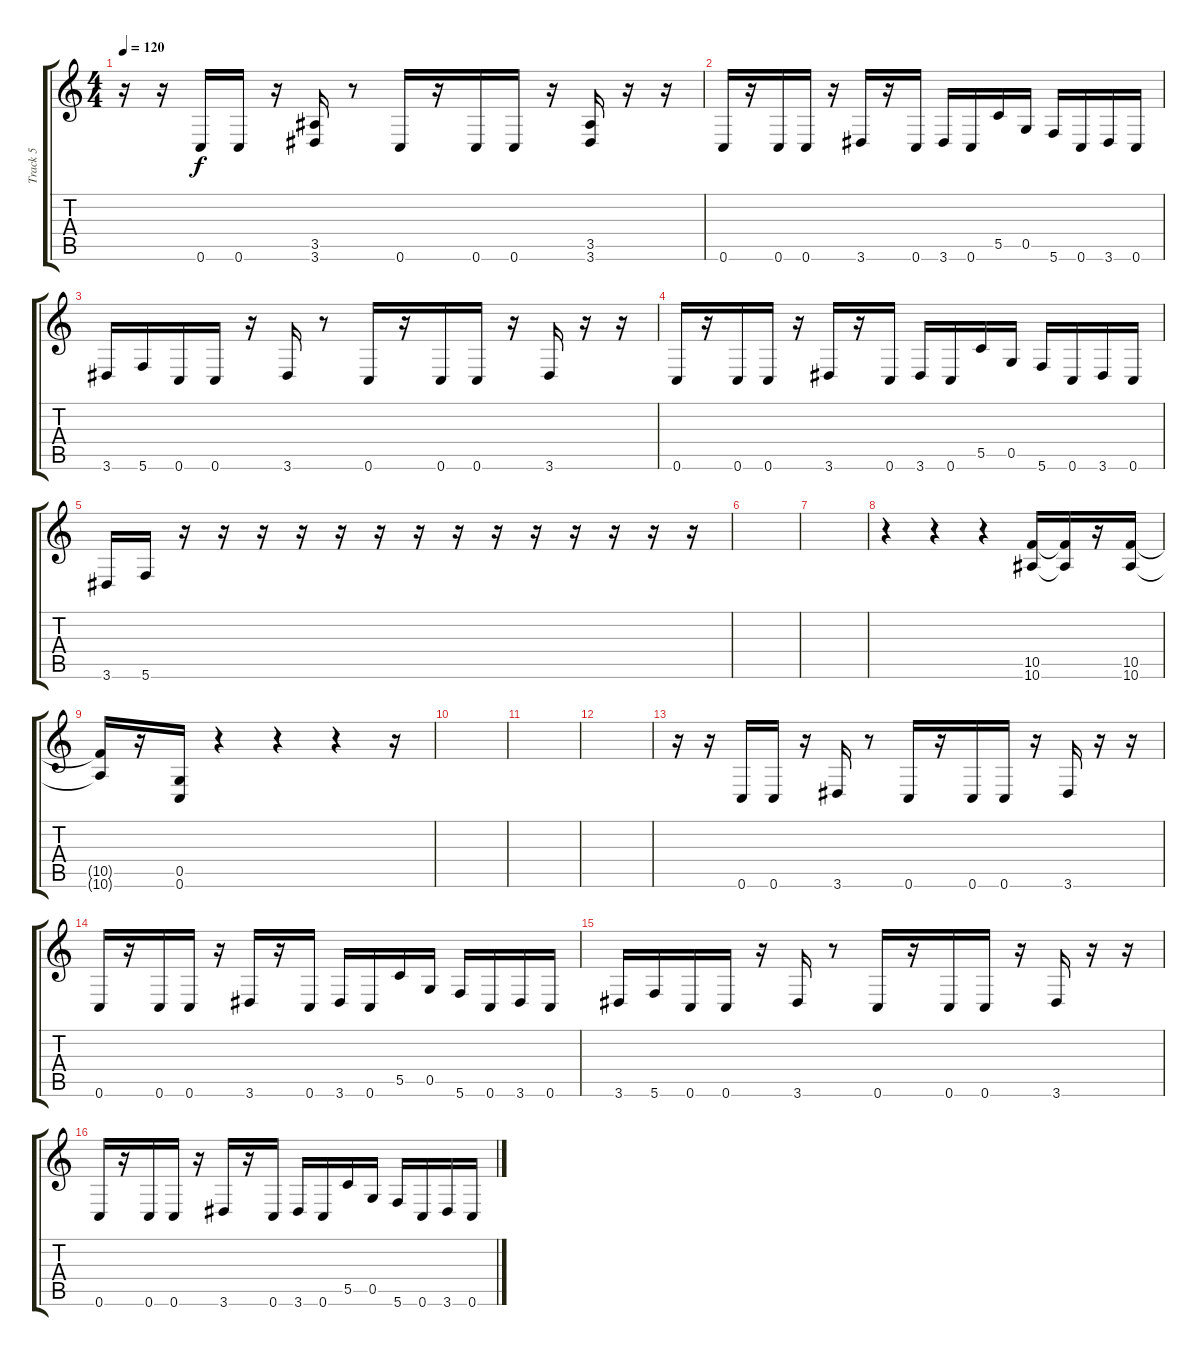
\track ("Track 5" "Track 5") {instrument distortionguitar}
\staff {score tabs}
\tuning (D4 A3 F3 C3 G2 C2) {hide}
\ts (4 4)
\tempo 120
\clef g2
\ks c
r.16{dy mp} r.16 0.6.16{dy f} 0.6.16 r.16 (3.5 3.6).16 r.8 0.6.16 r.16 0.6.16 0.6.16 r.16 (3.5 3.6).16 r.16 r.16 |
0.6.16 r.16 0.6.16 0.6.16 r.16 3.6.16 r.16 0.6.16 3.6.16 0.6.16 5.5.16 0.5.16 5.6.16 0.6.16 3.6.16 0.6.16 |
3.6.16 5.6.16 0.6.16 0.6.16 r.16 3.6.16 r.8 0.6.16 r.16 0.6.16 0.6.16 r.16 3.6.16 r.16 r.16 |
0.6.16 r.16 0.6.16 0.6.16 r.16 3.6.16 r.16 0.6.16 3.6.16 0.6.16 5.5.16 0.5.16 5.6.16 0.6.16 3.6.16 0.6.16 |
3.6.16 5.6.16 r.16 r.16 r.16 r.16 r.16 r.16 r.16 r.16 r.16 r.16 r.16 r.16 r.16 r.16 |
|
|
r.4 r.4 r.4 (10.5 10.6).16 (10.5{t} 10.6{t}).16 r.16 (10.5 10.6).16 |
(10.5{t} 10.6{t}).16 r.16 (0.5 0.6).16 r.4 r.4 r.4 r.16 |
|
|
|
r.16 r.16 0.6.16 0.6.16 r.16 3.6.16 r.8 0.6.16 r.16 0.6.16 0.6.16 r.16 3.6.16 r.16 r.16 |
0.6.16 r.16 0.6.16 0.6.16 r.16 3.6.16 r.16 0.6.16 3.6.16 0.6.16 5.5.16 0.5.16 5.6.16 0.6.16 3.6.16 0.6.16 |
3.6.16 5.6.16 0.6.16 0.6.16 r.16 3.6.16 r.8 0.6.16 r.16 0.6.16 0.6.16 r.16 3.6.16 r.16 r.16 |
0.6.16 r.16 0.6.16 0.6.16 r.16 3.6.16 r.16 0.6.16 3.6.16 0.6.16 5.5.16 0.5.16 5.6.16 0.6.16 3.6.16 0.6.16
